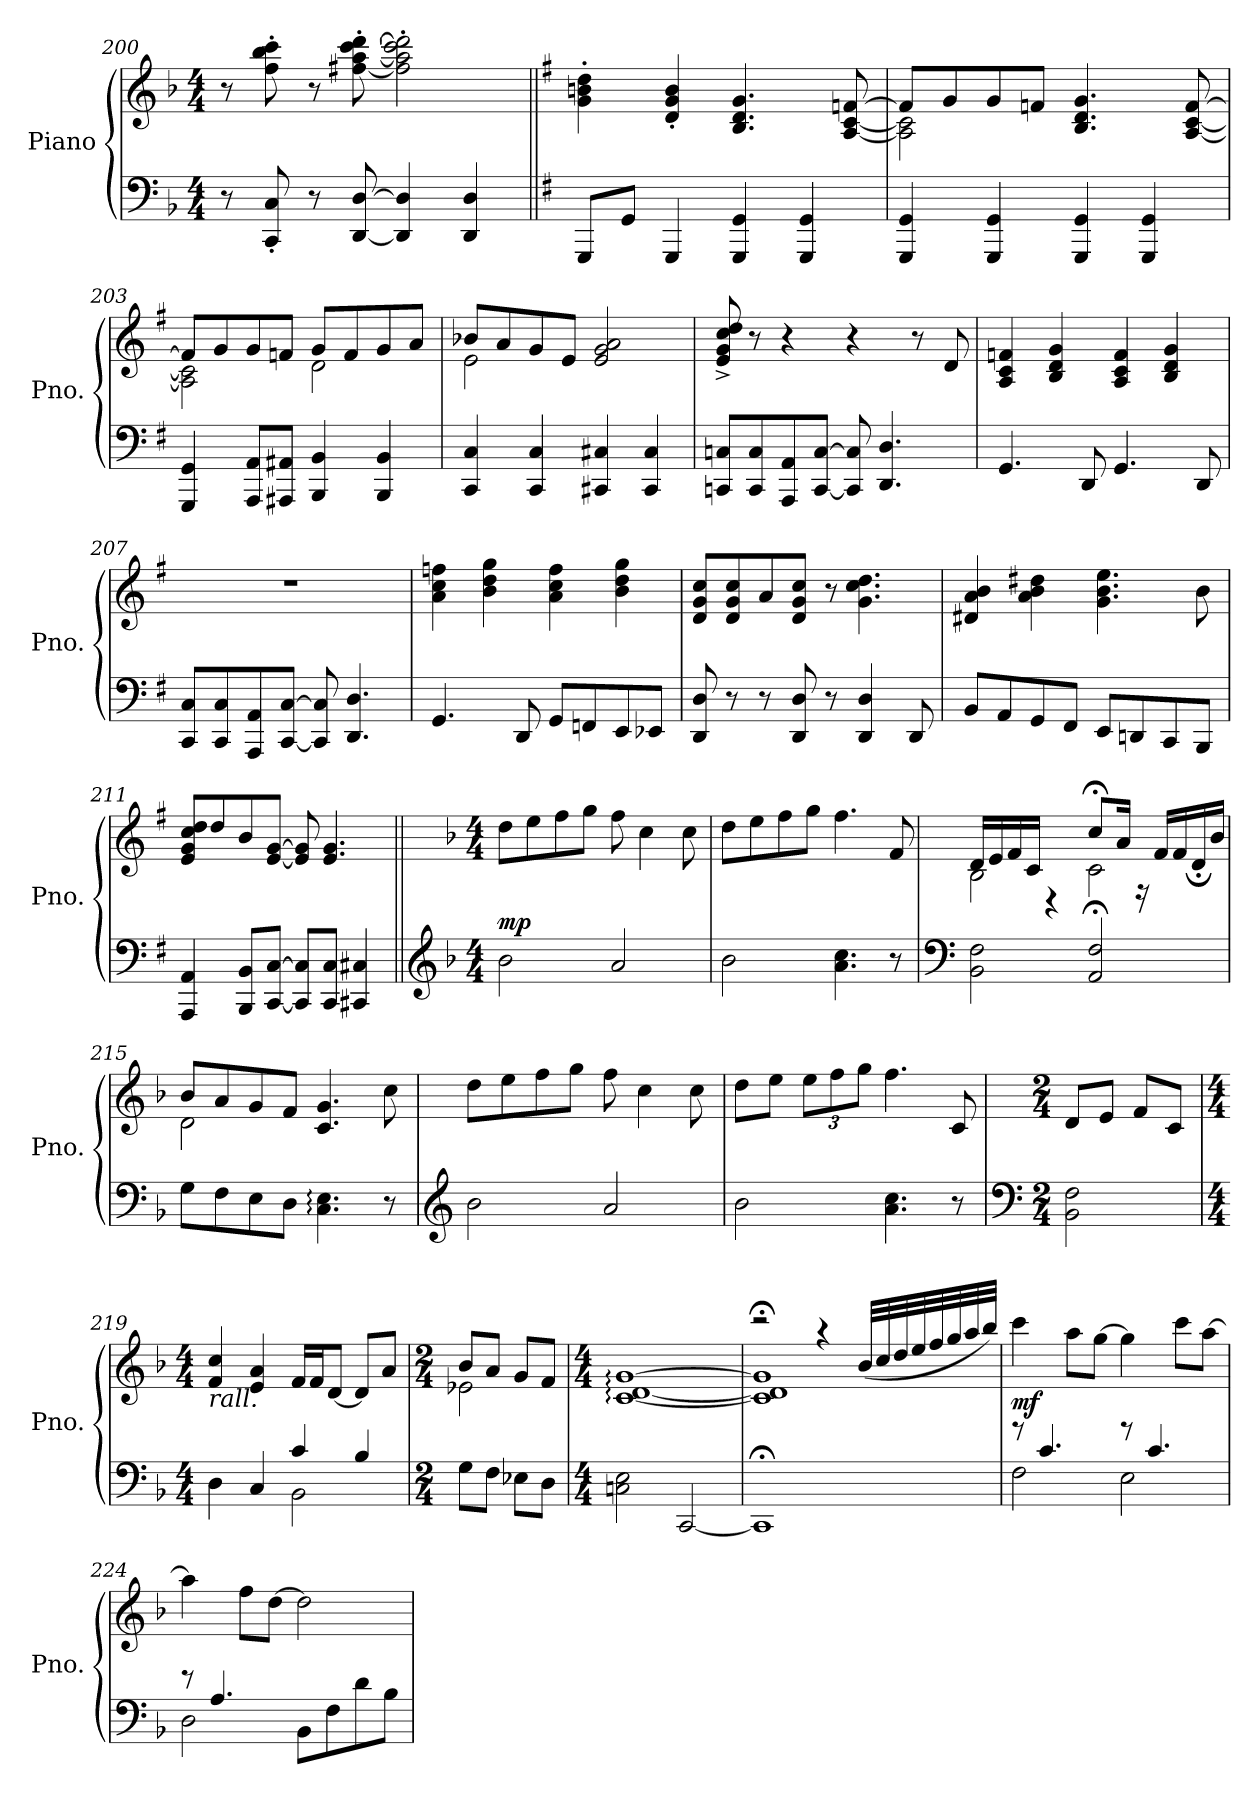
**kern	**kern	**dynam
*part1	*part1	*part1
*staff2	*staff1	*staff1/2
*I"Piano	*	*
*I'Pno.	*	*
*clefF4	*clefG2	*
*k[b-]	*k[b-]	*
*M4/4	*M4/4	*
=200	=200	=200
8r	8r	.
8CC/' 8C/'	8ff\' 8bb-\' 8ccc\'	.
8r	8r	.
[8DD/ [8D/	[8ff#X\' [8aa\' [8ccc\' [8ddd\'	.
4DD/] 4D/]	2ff#\]' 2aa\]' 2ccc\]' 2ddd\]'	.
4DD/ 4D/	.	.
!!LO:LB:g=z
=201||	=201||	=201||
*k[f#]	*k[f#]	*
8GGG/L	4g\' 4bn\' 4dd\'	.
8GG/J	.	.
4GGG/	4d/' 4g/' 4b/'	.
4GGG/ 4GG/	4.B/ 4.d/ 4.g/	.
4GGG/ 4GG/	.	.
.	[8A/ [8c/ [8fn/	.
=202	=202	=202
*	*^	*
4GGG/ 4GG/	8f/L]	2A\] 2c\]	.
.	8g/	.	.
4GGG/ 4GG/	8g/	.	.
.	8fn/J	.	.
4GGG/ 4GG/	4.B/ 4.d/ 4.g/	2ryy	.
4GGG/ 4GG/	.	.	.
.	[8A/ [8c/ [8f/	.	.
=203	=203	=203	=203
4GGG/ 4GG/	8f/L]	2A\] 2c\]	.
.	8g/	.	.
8AAA/ 8AA/L	8g/	.	.
8AAA#X/ 8AA#X/J	8fn/J	.	.
4BBB/ 4BB/	8g/L	2d\	.
.	8f/	.	.
4BBB/ 4BB/	8g/	.	.
.	8a/J	.	.
=204	=204	=204	=204
4CC/ 4C/	8b-X/L	2e\	.
.	8a/	.	.
4CC/ 4C/	8g/	.	.
.	8e/J	.	.
4CC#X/ 4C#X/	2e/ 2g/ 2a/	2ryy	.
4CC#/ 4C#/	.	.	.
*	*v	*v	*
=205	=205	=205
8CCn/ 8Cn/L	8e/^ 8g/^ 8cc/^ 8dd/^	.
8CC/ 8C/	8r	.
8AAA/ 8AA/	4r	.
[8CC/ [8C/J	.	.
8CC/] 8C/]	4r	.
4.DD/ 4.D/	.	.
.	8r	.
.	8d/	.
!!LO:PB:g=z
=206	=206	=206
4.GG/	4A/ 4c/ 4fn/	.
.	4B/ 4d/ 4g/	.
8DD/	.	.
4.GG/	4A/ 4c/ 4f/	.
.	4B/ 4d/ 4g/	.
8DD/	.	.
=207	=207	=207
8CC/ 8C/L	1r	.
8CC/ 8C/	.	.
8AAA/ 8AA/	.	.
[8CC/ [8C/J	.	.
8CC/] 8C/]	.	.
4.DD/ 4.D/	.	.
=208	=208	=208
4.GG/	4a\ 4cc\ 4ffn\	.
.	4b\ 4dd\ 4gg\	.
8DD/	.	.
8GG/L	4a\ 4cc\ 4ff\	.
8FFn/	.	.
8EE/	4b\ 4dd\ 4gg\	.
8EE-X/J	.	.
=209	=209	=209
8DD/ 8D/	8d/ 8g/ 8cc/L	.
8r	8d/ 8g/ 8cc/	.
8r	8a/	.
8DD/ 8D/	8d/ 8g/ 8cc/J	.
8r	8r	.
4DD/ 4D/	4.g\ 4.cc\ 4.dd\	.
8DD/	.	.
!!LO:LB:g=z
=210	=210	=210
8BB/L	4d#X/ 4a/ 4b/	.
8AA/	.	.
8GG/	4a\ 4b\ 4dd#X\	.
8FF#/J	.	.
8EE/L	4.g\ 4.b\ 4.ee\	.
8DDn/	.	.
8CC/	.	.
8BBB/J	8b\	.
=211	=211	=211
4AAA/ 4AA/	8e/ 8g/ 8cc/ 8dd/L	.
.	8dd/	.
8BBB/ 8BB/L	8b/	.
[8CC/ [8C/J	[8e/ [8g/J	.
8CC/] 8C/]L	8e/] 8g/]	.
8CC/ 8C/J	4.e/ 4.g/	.
4CC#X/ 4C#X/	.	.
=212||	=212||	=212||
*clefG2	*	*
*k[b-]	*k[b-]	*
*M4/4	*M4/4	*
*	*MM80	*
!	!	!LO:DY:a=2
2b-\	8dd\L	mp
.	8ee\	.
.	8ff\	.
.	8gg\J	.
2a/	8ff\	.
.	4cc\	.
.	8cc\	.
=213	=213	=213
2b-\	8dd\L	.
.	8ee\	.
.	8ff\	.
.	8gg\J	.
4.a\ 4.cc\	4.ff:\	.
8r	8f/	.
!!LO:LB:g=z
=214	=214	=214
*clefF4	*	*
*	*^	*
2BB-\ 2F\	2B-\	16d/LL	.
.	.	16e/	.
.	.	16f/	.
.	.	16c/JJ	.
.	.	4r	.
2AA/; 2F/;	2c;\	8cc/L	.
.	.	16a/Jk	.
.	.	16r	.
.	.	16f/LL	.
.	.	16f/	.
.	.	16d;</	.
.	.	16b-/JJ	.
=215	=215	=215	=215
8G\L	8b-/L	2d\	.
8F\	8a/	.	.
8E\	8g/	.	.
8D\J	8f/J	.	.
4.C\: 4.E\:	4.c/ 4.g/	2ryy	.
8r	8cc\	.	.
*	*v	*v	*
=216	=216	=216
*clefG2	*	*
2b-\	8dd\L	.
.	8ee\	.
.	8ff\	.
.	8gg\J	.
2a/	8ff\	.
.	4cc\	.
.	8cc\	.
=217	=217	=217
2b-\	8dd\L	.
.	8ee\J	.
*	*Xbrackettup	*
.	12ee\L	.
.	12ff\	.
.	12gg\J	.
4.a\ 4.cc\	4.ff:\	.
8r	8c/	.
!!LO:LB:g=z
=218	=218	=218
*clefF4	*	*
*M2/4	*M2/4	*
2BB-\ 2F\	8d/L	.
.	8e/J	.
.	8f/L	.
.	8c/J	.
=219	=219	=219
*M4/4	*M4/4	*
*^	*	*
!	!	!LO:TX:b:i:t=rall.	!
4D\	2ryy	4f/ 4cc/	.
4C/	.	4e/ 4a/	.
4c/	2BB-\	16f/LL	.
.	.	16f/J	.
.	.	[8d/J	.
4B-/	.	8d/L]	.
.	.	8a/J	.
*v	*v	*	*
=220	=220	=220
*M2/4	*M2/4	*
*	*^	*
8G\L	2e-X\	8b-/L	.
8F\J	.	8a/J	.
8E-X\L	.	8g/L	.
8D\J	.	8f/J	.
*	*v	*v	*
=221	=221	=221
*M4/4	*M4/4	*
2Cn\ 2E\	[1c: [1d: [1g:	.
[2CC/	.	.
=222	=222	=222
*	*^	*
1CC;<]	1c];< 1d];< 1g];<	2rccc	.
.	.	4raa	.
.	.	(32b-/LLL	.
.	.	32cc/	.
.	.	32dd/	.
.	.	32ee/	.
.	.	32ff/	.
.	.	32gg/	.
.	.	32aa/	.
.	.	32bb-/JJJ)	.
!!LO:LB:g=z
=223	=223	=223	=223
*^	*	*	*
!	!	!	!	!LO:DY:b
*	*	*v	*v	*
2F\	8rg	4ccc\	mf
.	4.c/	.	.
.	.	8aa\L	.
.	.	[8gg\J	.
2E\	8rg	4gg\]	.
.	4.c/	.	.
.	.	8ccc\L	.
.	.	[8aa\J	.
=224	=224	=224	=224
2D\	8re	4aa\]	.
.	4.A/	.	.
.	.	8ff\L	.
.	.	[8dd\J	.
8BB-\L	2ryy	2dd\]	.
8F\	.	.	.
8d\	.	.	.
8B-\J	.	.	.
*v	*v	*	*
=	=	=
*-	*-	*-
